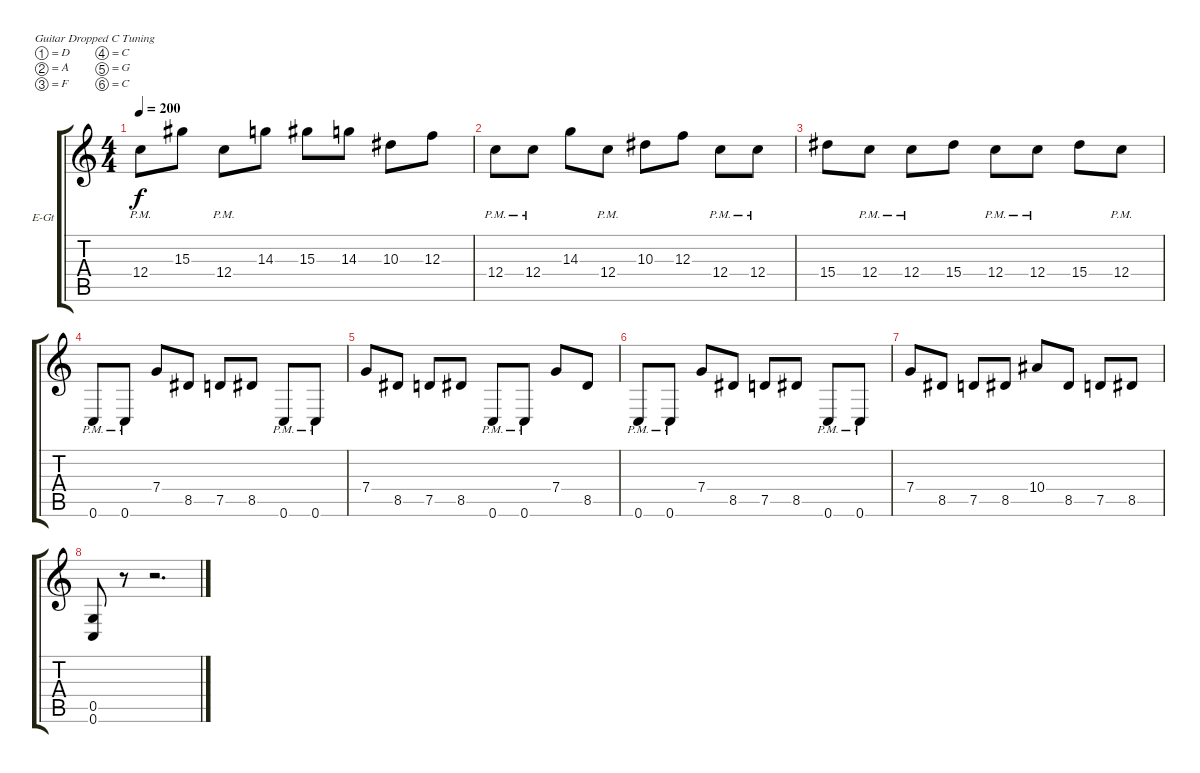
\defaultSystemsLayout 4
\bracketExtendMode groupsimilarinstruments
\firstSystemTrackNameOrientation horizontal
\otherSystemsTrackNameOrientation horizontal
\track ("Guitar 1" "E-Gt") {instrument distortionguitar}
\staff {score tabs}
\tuning (D4 A3 F3 C3 G2 C2)
\ts (4 4)
\tempo 200
\clef g2
\ks c
12.4{pm}.8{dy f} 15.3.8 12.4{pm}.8 14.3.8 15.3.8 14.3.8 10.3.8 12.3.8 |
12.4{pm}.8 12.4{pm}.8 14.3.8 12.4{pm}.8 10.3.8 12.3.8 12.4{pm}.8 12.4{pm}.8 |
15.4.8 12.4{pm}.8 12.4{pm}.8 15.4.8 12.4{pm}.8 12.4{pm}.8 15.4.8 12.4{pm}.8 |
0.6{pm}.8 0.6{pm}.8 7.4.8 8.5.8 7.5.8 8.5.8 0.6{pm}.8 0.6{pm}.8 |
7.4.8 8.5.8 7.5.8 8.5.8 0.6{pm}.8 0.6{pm}.8 7.4.8 8.5.8 |
0.6{pm}.8 0.6{pm}.8 7.4.8 8.5.8 7.5.8 8.5.8 0.6{pm}.8 0.6{pm}.8 |
7.4.8 8.5.8 7.5.8 8.5.8 10.4.8 8.5.8 7.5.8 8.5.8 |
(0.5 0.6).8 r.8 r.2{d}
